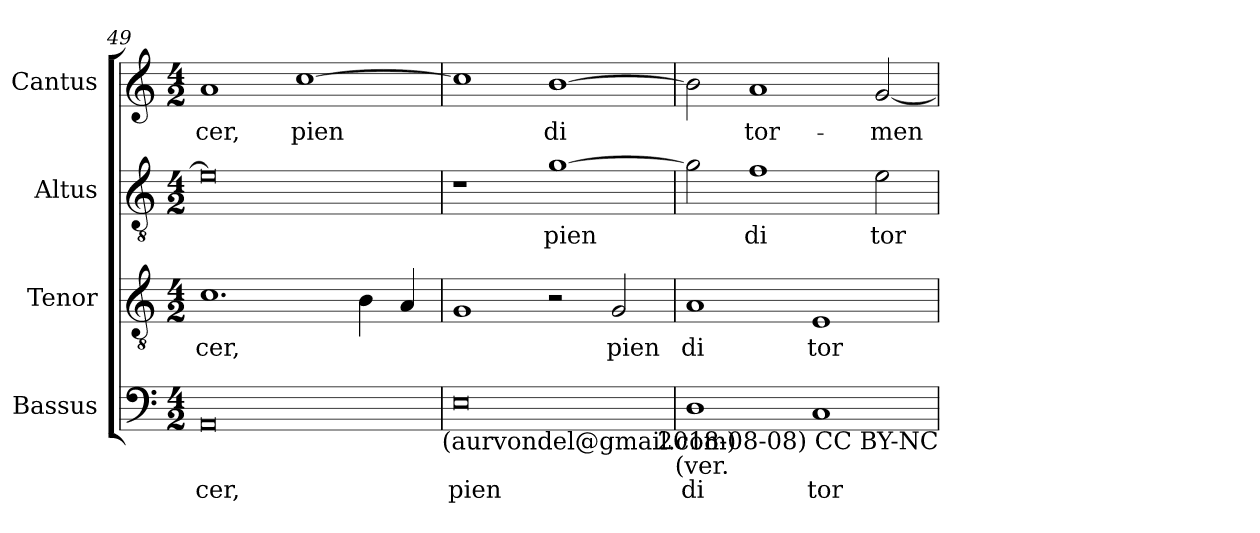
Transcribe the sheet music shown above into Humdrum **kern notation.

**kern	**text	**kern	**text	**kern	**text	**kern	**text
*part4	*part4	*part3	*part3	*part2	*part2	*part1	*part1
*staff4	*staff4	*staff3	*staff3	*staff2	*staff2	*staff1	*staff1
*I"Bassus	*	*I"Tenor	*	*I"Altus	*	*I"Cantus	*
*clefF4	*	*clefGv2	*	*clefGv2	*	*clefG2	*
*M4/2	*	*M4/2	*	*M4/2	*	*M4/2	*
=49	=49	=49	=49	=49	=49	=49	=49
!	!LO:LY:b:cj	!	!LO:LY:b:cj	!	!	!	!LO:LY:b:cj
0AA	-cer,	1.c	cer,	0e]	.	1a	-cer,
!	!	!	!	!	!	!	!LO:LY:b
.	.	.	.	.	.	[>1cc	pien
.	.	4B\	.	.	.	.	.
.	.	4A/	.	.	.	.	.
!LO:TX:b:t=(aurvondel@gmail.com)	!	!	!	!	!	!	!
=50	=50	=50	=50	=50	=50	=50	=50
!	!LO:LY:b:cj	!	!	!	!	!	!
0E	pien	1G	.	1r	.	1cc]	.
!	!	!	!	!	!LO:LY:b	!	!LO:LY:b:cj
.	.	2r	.	[>1g	pien	[>1b	di
!	!	!	!LO:LY:b:cj	!	!	!	!
.	.	2G/	pien	.	.	.	.
!LO:TX:b:t=(ver.	!	!	!	!	!	!	!
=51	=51	=51	=51	=51	=51	=51	=51
!	!LO:LY:b:cj	!	!LO:LY:b:cj	!	!	!	!
1D	di	1A	di	2g\]	.	2b\]	.
!	!	!	!	!	!LO:LY:b:cj	!	!LO:LY:b:cj
.	.	.	.	1f	di	1a	tor-
!	!LO:LY:b:cj	!	!LO:LY:b:cj	!	!	!	!
1C	tor-	1E	tor	.	.	.	.
!	!	!	!	!	!LO:LY:b:cj	!	!LO:LY:b
.	.	.	.	2e\	tor	[<2g/	-men-
!LO:TX:b:t=2018-08-08) CC BY-NC	!	!	!	!	!	!	!
=	=	=	=	=	=	=	=
*-	*-	*-	*-	*-	*-	*-	*-
